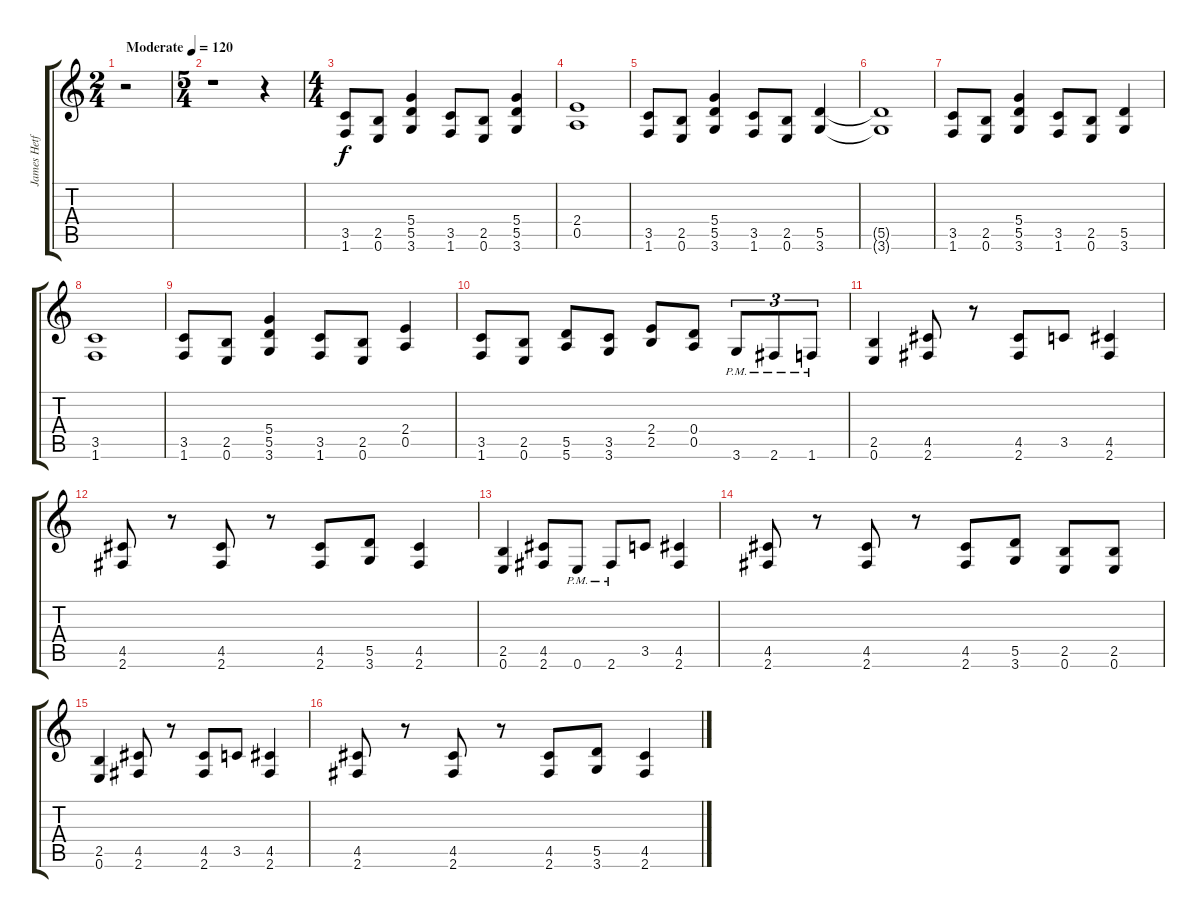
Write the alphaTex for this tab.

\track ("James Hetfield Rhythm" "James Hetf") {instrument distortionguitar}
\staff {score tabs}
\tuning (E4 B3 G3 D3 A2 E2) {hide}
\ts (2 4)
\tempo (120 "Moderate")
\tempo 136
\tempo (120 "Moderate")
\clef g2
\ks c
r.2{dy f instrument distortionguitar} |
\ts (5 4)
r.1 r.4 |
\ts (4 4)
(3.5 1.6).8 (2.5 0.6).8 (5.4 5.5 3.6).4 (3.5 1.6).8 (2.5 0.6).8 (5.4 5.5 3.6).4 |
(2.4 0.5).1 |
(3.5 1.6).8 (2.5 0.6).8 (5.4 5.5 3.6).4 (3.5 1.6).8 (2.5 0.6).8 (5.5 3.6).4 |
(5.5{t} 3.6{t}).1 |
(3.5 1.6).8 (2.5 0.6).8 (5.4 5.5 3.6).4 (3.5 1.6).8 (2.5 0.6).8 (5.5 3.6).4 |
(3.5 1.6).1 |
(3.5 1.6).8 (2.5 0.6).8 (5.4 5.5 3.6).4 (3.5 1.6).8 (2.5 0.6).8 (2.4 0.5).4 |
(3.5 1.6).8 (2.5 0.6).8 (5.5 5.6).8 (3.5 3.6).8 (2.4 2.5).8 (0.4 0.5).8 3.6{pm}.8{tu (3 2)} 2.6{pm}.8{tu (3 2)} 1.6{pm}.8{tu (3 2)} |
(2.5 0.6).4 (4.5 2.6).8 r.8 (4.5 2.6).8 3.5.8 (4.5 2.6).4 |
(4.5 2.6).8 r.8 (4.5 2.6).8 r.8 (4.5 2.6).8 (5.5 3.6).8 (4.5 2.6).4 |
(2.5 0.6).4 (4.5 2.6).8 0.6{pm}.8 2.6{pm}.8 3.5.8 (4.5 2.6).4 |
(4.5 2.6).8 r.8 (4.5 2.6).8 r.8 (4.5 2.6).8 (5.5 3.6).8 (2.5 0.6).8 (2.5 0.6).8 |
(2.5 0.6).4 (4.5 2.6).8 r.8 (4.5 2.6).8 3.5.8 (4.5 2.6).4 |
(4.5 2.6).8 r.8 (4.5 2.6).8 r.8 (4.5 2.6).8 (5.5 3.6).8 (4.5 2.6).4
